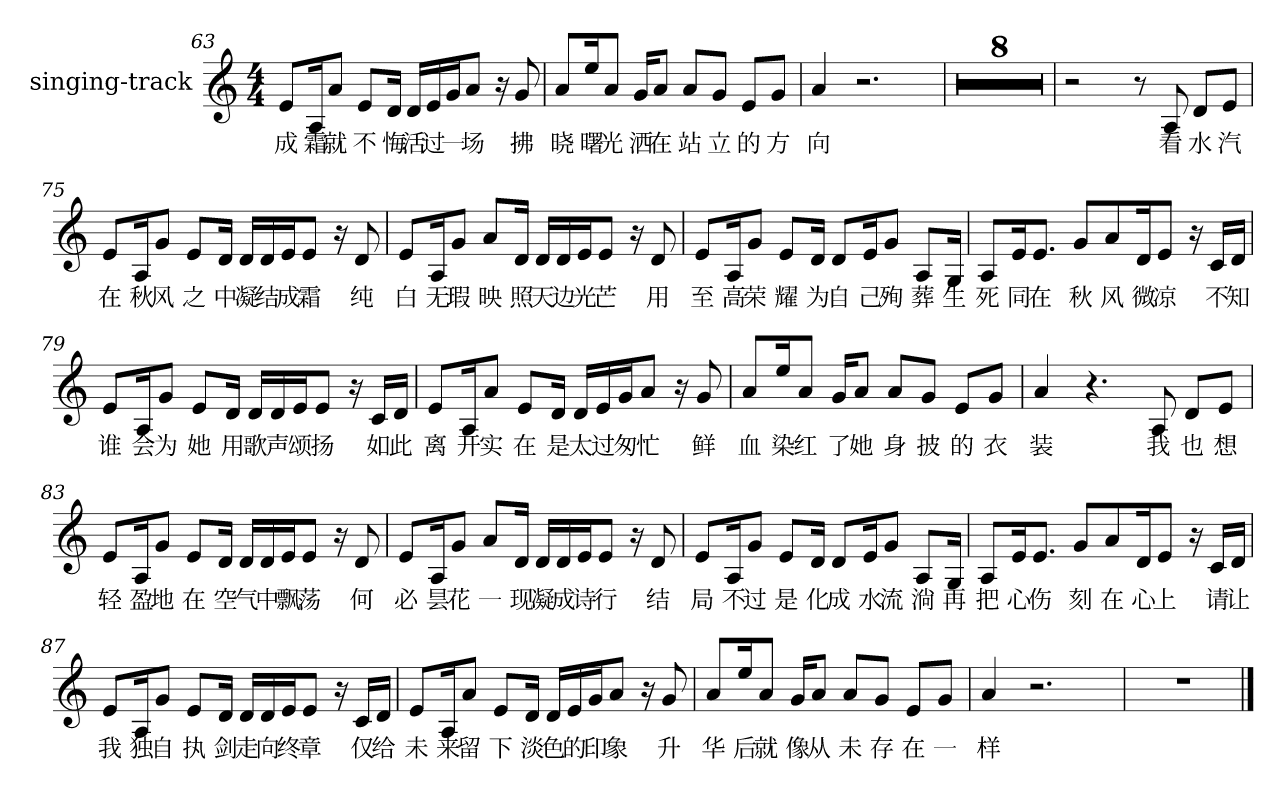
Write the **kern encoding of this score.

**kern	**text
*part1	*part1
*staff1	*staff1
*I"singing-track	*
*clefG2	*
*k[]	*
*a:	*
*M4/4	*
=63	=63
8e/L	成
16A/K	霜
8a/J	就
8e/L	不
16d/Jk	悔
16d/LL	活
16e/J	过
16g/K	一
8a/J	场
16r	.
8g	拂
=64	=64
8a/L	晓
16ee/K	曙
8a/J	光
16g/KL	洒
8a/J	在
8a/L	站
8g/J	立
8e/L	的
8g/J	方
=65	=65
4a	向
2.r	.
=66	=66
1r	.
=67	=67
1r	.
=68	=68
1r	.
=69	=69
1r	.
=70	=70
1r	.
=71	=71
1r	.
=72	=72
1r	.
=73	=73
1r	.
=74	=74
2r	.
8r	.
8A	看
8d/L	水
8e/J	汽
=75	=75
8e/L	在
16A/K	秋
8g/J	风
8e/L	之
16d/Jk	中
16d/LL	凝
16d/J	结
16e/K	成
8e/J	霜
16r	.
8d	纯
=76	=76
8e/L	白
16A/K	无
8g/J	瑕
8a/L	映
16d/Jk	照
16d/LL	天
16d/J	边
16e/K	光
8e/J	芒
16r	.
8d	用
=77	=77
8e/L	至
16A/K	高
8g/J	荣
8e/L	耀
16d/Jk	为
8d/L	自
16e/K	己
8g/J	殉
8A/L	葬
16G/Jk	生
=78	=78
8A/L	死
16e/K	同
8.e/J	在
8g/L	秋
8a/	风
16d/K	微
8e/J	凉
16r	.
16c/LL	不
16d/JJ	知
=79	=79
8e/L	谁
16A/K	会
8g/J	为
8e/L	她
16d/Jk	用
16d/LL	歌
16d/J	声
16e/K	颂
8e/J	扬
16r	.
16c/LL	如
16d/JJ	此
=80	=80
8e/L	离
16A/K	开
8a/J	实
8e/L	在
16d/Jk	是
16d/LL	太
16e/J	过
16g/K	匆
8a/J	忙
16r	.
8g	鲜
=81	=81
8a/L	血
16ee/K	染
8a/J	红
16g/KL	了
8a/J	她
8a/L	身
8g/J	披
8e/L	的
8g/J	衣
=82	=82
4a	装
4.r	.
8A	我
8d/L	也
8e/J	想
=83	=83
8e/L	轻
16A/K	盈
8g/J	地
8e/L	在
16d/Jk	空
16d/LL	气
16d/J	中
16e/K	飘
8e/J	荡
16r	.
8d	何
=84	=84
8e/L	必
16A/K	昙
8g/J	花
8a/L	一
16d/Jk	现
16d/LL	凝
16d/J	成
16e/K	诗
8e/J	行
16r	.
8d	结
=85	=85
8e/L	局
16A/K	不
8g/J	过
8e/L	是
16d/Jk	化
8d/L	成
16e/K	水
8g/J	流
8A/L	淌
16G/Jk	再
=86	=86
8A/L	把
16e/K	心
8.e/J	伤
8g/L	刻
8a/	在
16d/K	心
8e/J	上
16r	.
16c/LL	请
16d/JJ	让
=87	=87
8e/L	我
16A/K	独
8g/J	自
8e/L	执
16d/Jk	剑
16d/LL	走
16d/J	向
16e/K	终
8e/J	章
16r	.
16c/LL	仅
16d/JJ	给
=88	=88
8e/L	未
16A/K	来
8a/J	留
8e/L	下
16d/Jk	淡
16d/LL	色
16e/J	的
16g/K	印
8a/J	象
16r	.
8g	升
=89	=89
8a/L	华
16ee/K	后
8a/J	就
16g/KL	像
8a/J	从
8a/L	未
8g/J	存
8e/L	在
8g/J	一
=90	=90
4a	样
2.r	.
=91	=91
1r	.
==	==
*-	*-
